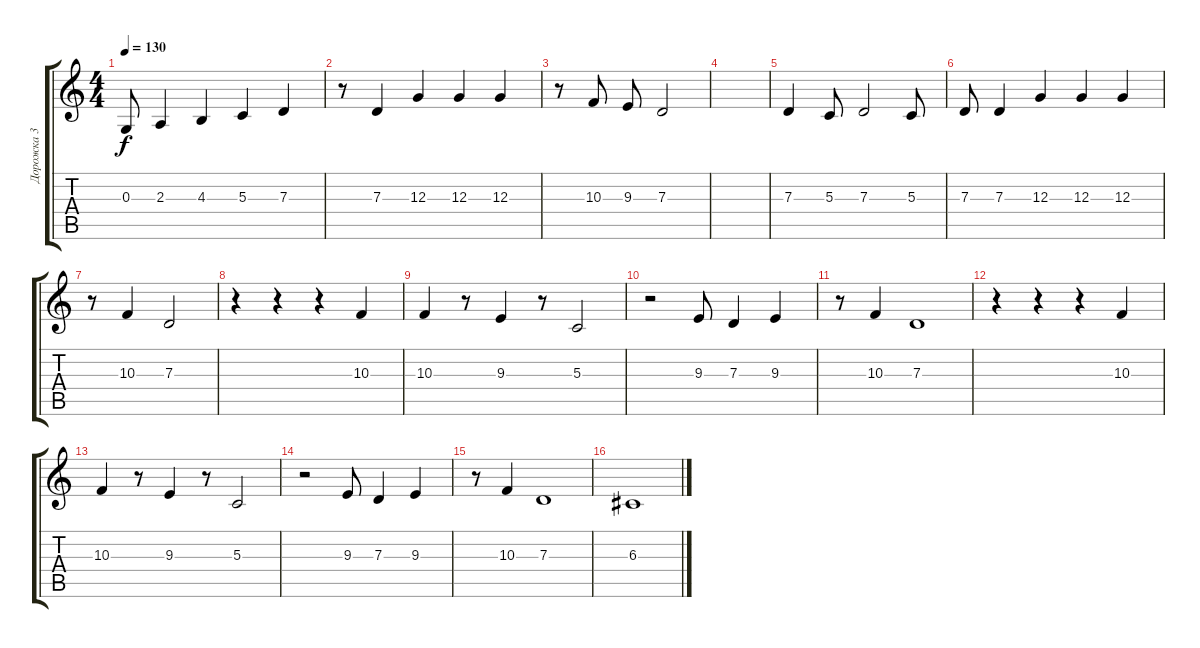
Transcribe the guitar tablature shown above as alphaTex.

\track ("Дорожка 3" "Дорожка 3") {instrument tremolostrings}
\staff {score tabs}
\tuning (E4 B3 G3 D3 A2 E2) {hide}
\ts (4 4)
\tempo 130
\clef g2
\ks c
0.3.8{dy f} 2.3.4 4.3.4 5.3.4 7.3.4 |
r.8 7.3.4 12.3.4 12.3.4 12.3.4 |
r.8 10.3.8 9.3.8 7.3.2 |
|
7.3.4 5.3.8 7.3.2 5.3.8 |
7.3.8 7.3.4 12.3.4 12.3.4 12.3.4 |
r.8 10.3.4 7.3.2 |
r.4 r.4 r.4 10.3.4 |
10.3.4 r.8 9.3.4 r.8 5.3.2 |
r.2 9.3.8 7.3.4 9.3.4 |
r.8 10.3.4 7.3.1 |
r.4 r.4 r.4 10.3.4 |
10.3.4 r.8 9.3.4 r.8 5.3.2 |
r.2 9.3.8 7.3.4 9.3.4 |
r.8 10.3.4 7.3.1 |
6.3.1
